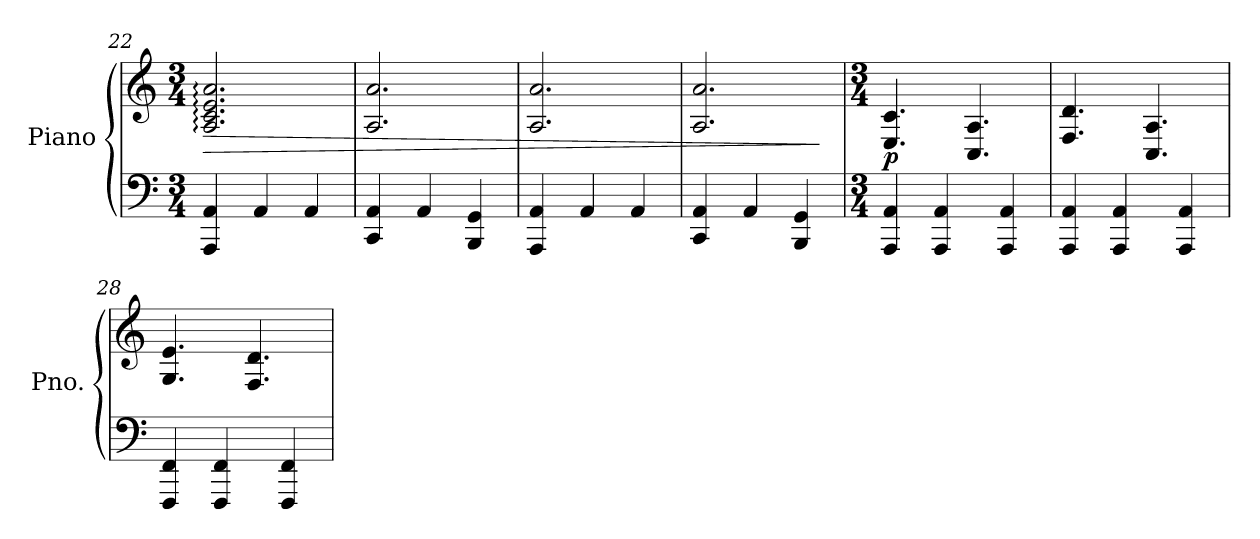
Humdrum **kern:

**kern	**kern	**dynam
*part1	*part1	*part1
*staff2	*staff1	*staff1/2
*I"Piano	*	*
*I'Pno.	*	*
*clefF4	*clefG2	*
*k[]	*k[]	*
*M3/4	*M3/4	*
=22	=22	=22
!	!	!LO:HP:b
4AAA/ 4AA/	2.A/: 2.c/: 2.e/: 2.a/:	>
4AA/	.	.
4AA/	.	.
=23	=23	=23
4CC/ 4AA/	2.A/ 2.a/	.
4AA/	.	.
4BBB/ 4GG/	.	.
=24	=24	=24
4AAA/ 4AA/	2.A/ 2.a/	.
4AA/	.	.
4AA/	.	.
!!LO:LB:g=z
=25	=25	=25
4CC/ 4AA/	2.A/ 2.a/	.
4AA/	.	.
4BBB/ 4GG/	.	.
.	.	]
=26	=26	=26
*M3/4	*M3/4	*
*	*MM140	*
!	!	!LO:DY:b
4AAA/ 4AA/	4.E/ 4.c/	p
4AAA/ 4AA/	.	.
.	4.C/ 4.A/	.
4AAA/ 4AA/	.	.
=27	=27	=27
4AAA/ 4AA/	4.F/ 4.d/	.
4AAA/ 4AA/	.	.
.	4.C/ 4.A/	.
4AAA/ 4AA/	.	.
=28	=28	=28
4FFF/ 4FF/	4.G/ 4.e/	.
4FFF/ 4FF/	.	.
.	4.F/ 4.d/	.
4FFF/ 4FF/	.	.
=	=	=
*-	*-	*-
